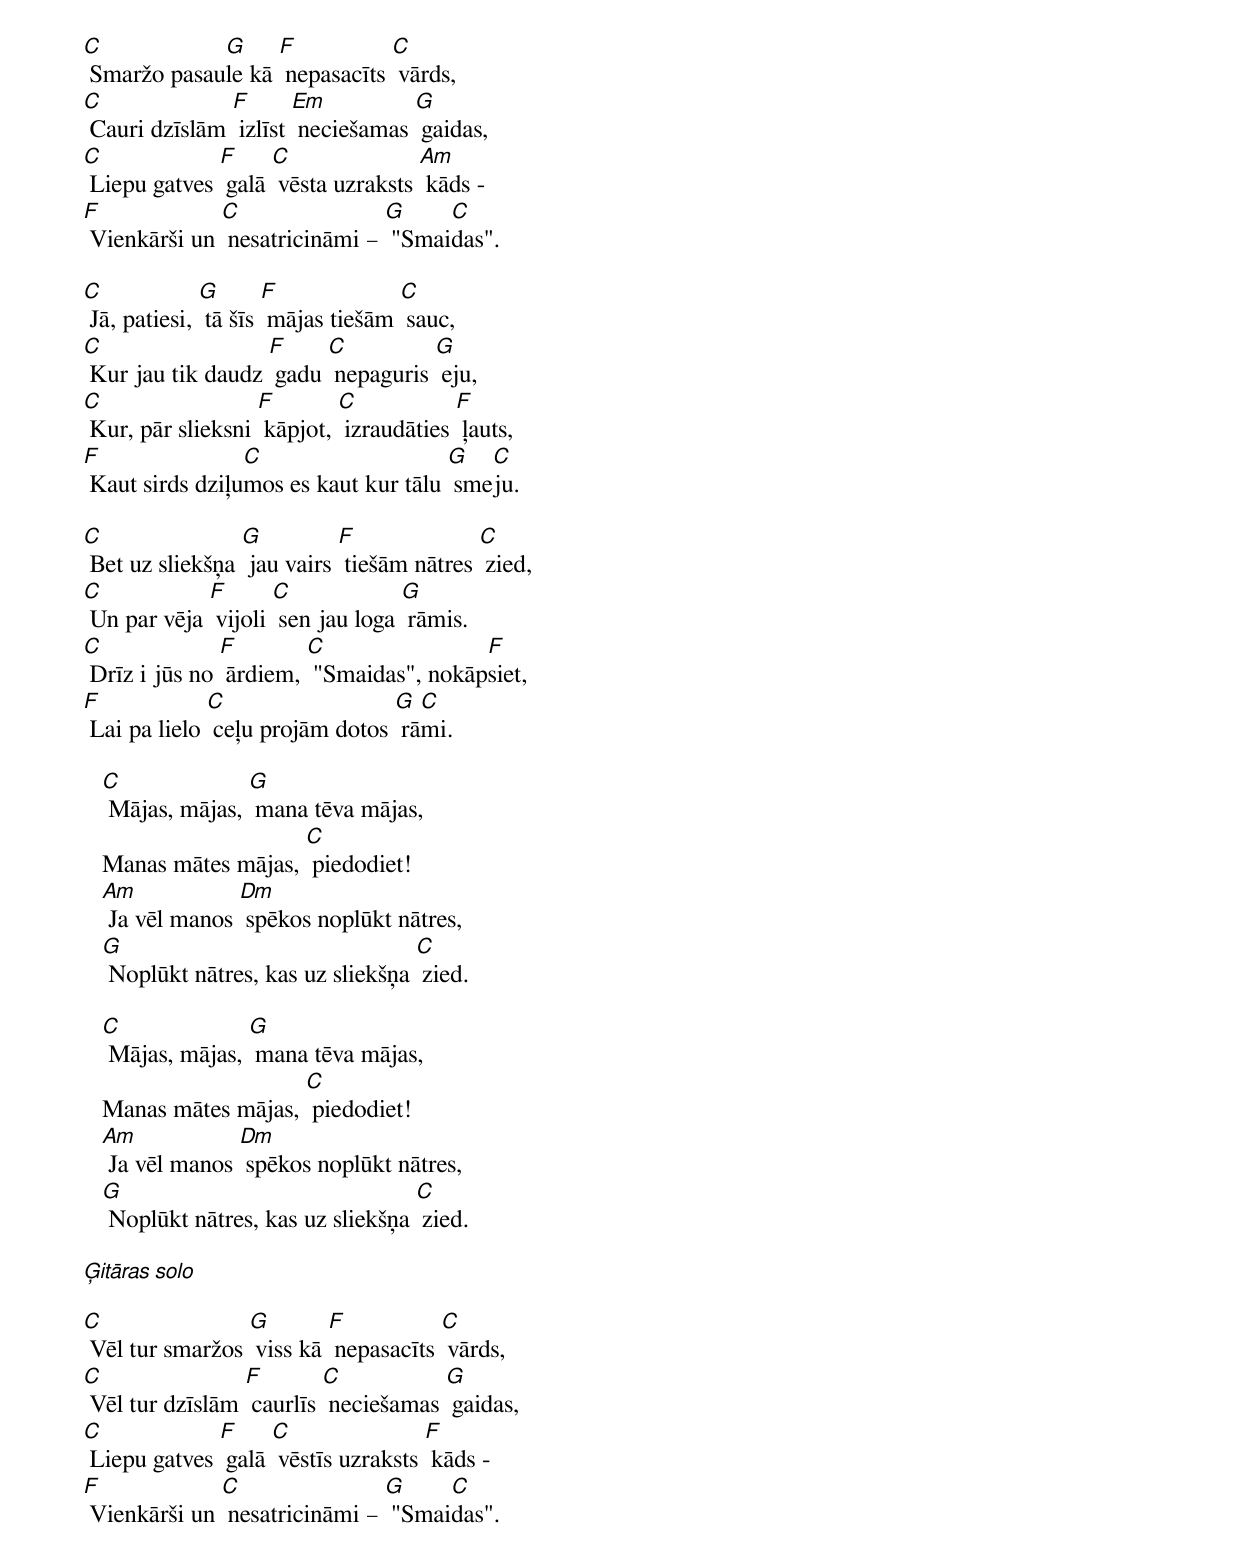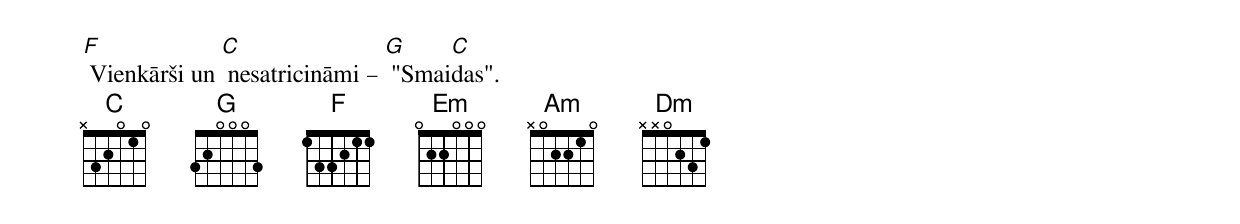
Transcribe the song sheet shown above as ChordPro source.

[C] Smaržo pasau[G]le kā [F] nepasacīts [C] vārds,
[C] Cauri dzīslām [F] izlīst [Em] neciešamas [G] gaidas,
[C] Liepu gatves [F] galā [C] vēsta uzraksts [Am] kāds -
[F] Vienkārši un [C] nesatricināmi – [G] "Smai[C]das".

[C] Jā, patiesi, [G] tā šīs [F] mājas tiešām [C] sauc,
[C] Kur jau tik daudz [F] gadu [C] nepaguris [G] eju,
[C] Kur, pār slieksni [F] kāpjot, [C] izraudāties [F] ļauts,
[F] Kaut sirds dziļu[C]mos es kaut kur tālu [G] sme[C]ju.

[C] Bet uz sliekšņa [G] jau vairs [F] tiešām nātres [C] zied,
[C] Un par vēja [F] vijoli [C] sen jau loga [G] rāmis.
[C] Drīz i jūs no [F] ārdiem, [C] "Smaidas", nokāp[F]siet,
[F] Lai pa lielo [C] ceļu projām dotos [G] rā[C]mi.

   [C] Mājas, mājas, [G] mana tēva mājas,
   Manas mātes mājas, [C] piedodiet!
   [Am] Ja vēl manos [Dm] spēkos noplūkt nātres,
   [G] Noplūkt nātres, kas uz sliekšņa [C] zied.

   [C] Mājas, mājas, [G] mana tēva mājas,
   Manas mātes mājas, [C] piedodiet!
   [Am] Ja vēl manos [Dm] spēkos noplūkt nātres,
   [G] Noplūkt nātres, kas uz sliekšņa [C] zied.

[Ģitāras solo]

[C] Vēl tur smaržos [G] viss kā [F] nepasacīts [C] vārds,
[C] Vēl tur dzīslām [F] caurlīs [C] neciešamas [G] gaidas,
[C] Liepu gatves [F] galā [C] vēstīs uzraksts [F] kāds -
[F] Vienkārši un [C] nesatricināmi – [G] "Smai[C]das".
[F] Vienkārši un [C] nesatricināmi – [G] "Smai[C]das".
